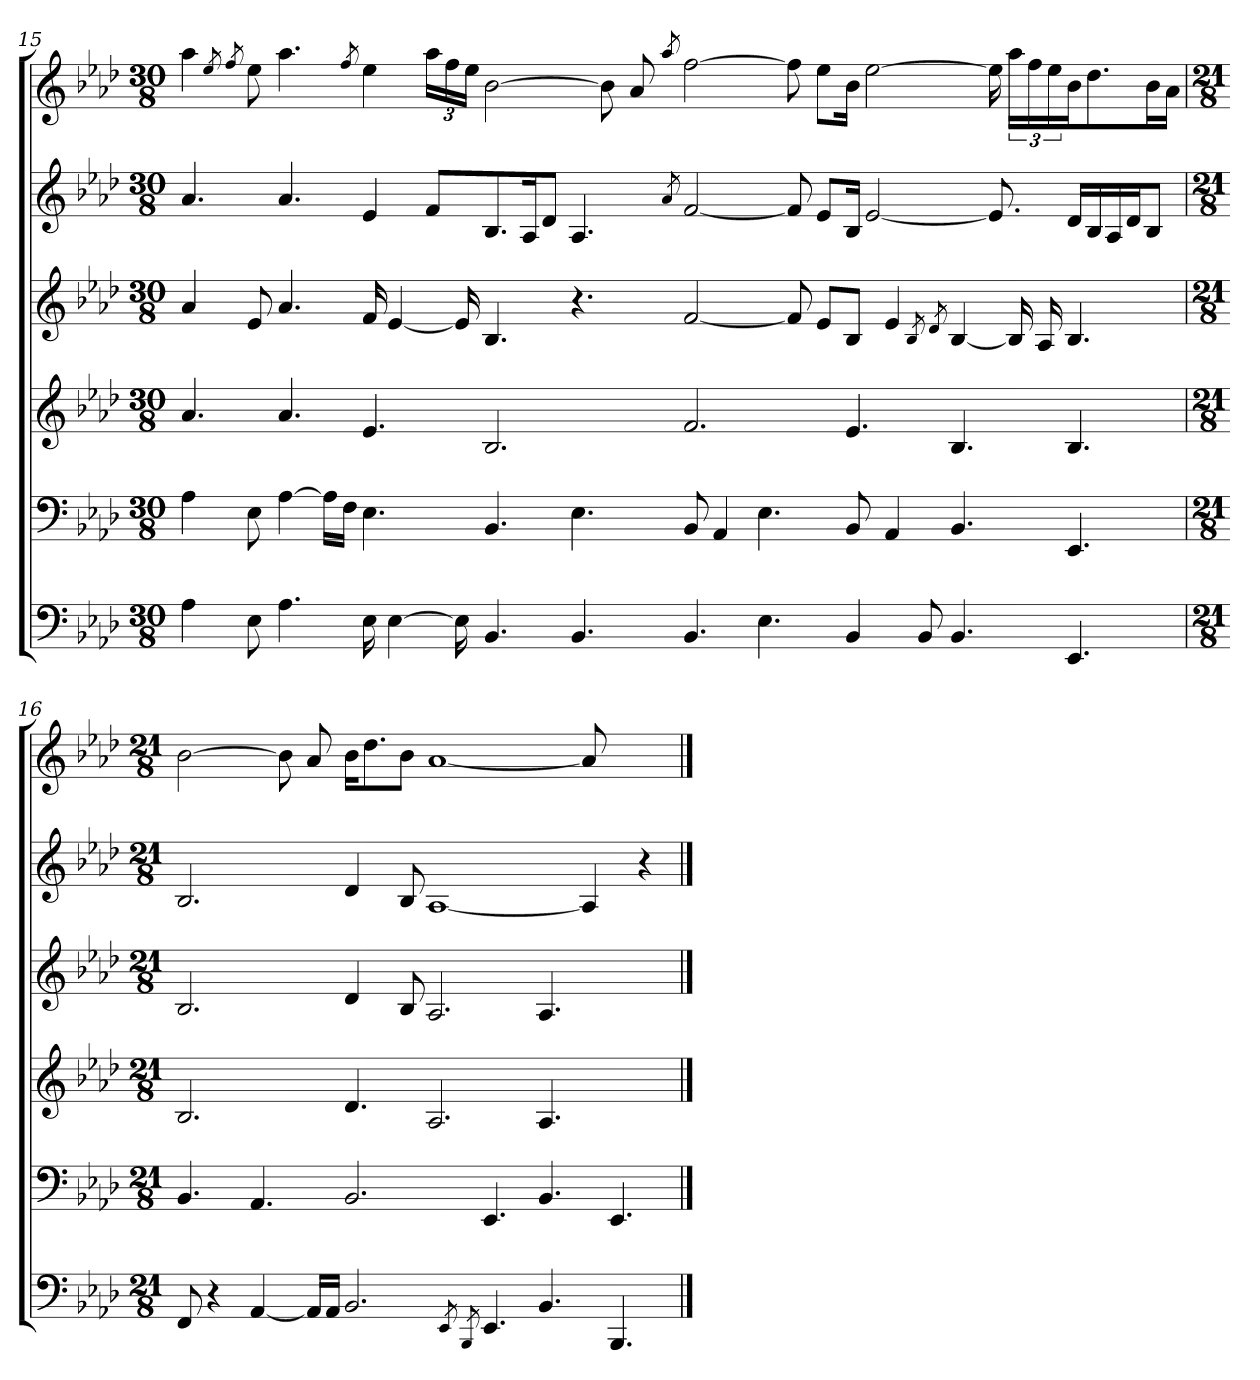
**kern	**kern	**kern	**kern	**kern	**kern
*part6	*part5	*part4	*part3	*part2	*part1
*staff6	*staff5	*staff4	*staff3	*staff2	*staff1
*clefF4	*clefF4	*clefG2	*clefG2	*clefG2	*clefG2
*k[b-e-a-d-]	*k[b-e-a-d-]	*k[b-e-a-d-]	*k[b-e-a-d-]	*k[b-e-a-d-]	*k[b-e-a-d-]
*M30/8	*M30/8	*M30/8	*M30/8	*M30/8	*M30/8
=15	=15	=15	=15	=15	=15
4A-	4A-	4.a-	4a-	4.a-	4aa-
.	.	.	.	.	8qee-
.	.	.	.	.	8qff
8E-	8E-	.	8e-	.	8ee-
4.A-	[4A-	4.a-	4.a-	4.a-	4.aa-
.	16A-\LL]	.	.	.	.
.	16F\JJ	.	.	.	.
.	.	.	.	.	8qff
16E-	4.E-	4.e-	16f	4e-	4ee-
[4E-	.	.	[4e-	.	.
.	.	.	.	8f/L	24aa-\LL
.	.	.	.	.	24ff\
16E-]	.	.	16e-]	.	.
.	.	.	.	.	24ee-\JJ
4.BB-	4.BB-	2.B-	4.B-	8.B-/	[2b-
.	.	.	.	16A-/K	.
.	.	.	.	8d-/J	.
4.BB-	4.E-	.	4.r	4.A-	.
.	.	.	.	.	8b-]
.	.	.	.	.	8a-
.	.	.	.	8qa-	8qaa-
4.BB-	8BB-	2.f	[2f	[2f	[2ff
.	4AA-	.	.	.	.
4.E-	4.E-	.	.	.	.
.	.	.	8f]	8f]	8ff]
.	.	.	8e-/L	8e-/L	8ee-\L
4BB-	8BB-	4.e-	8B-/J	16B-/Jk	16b-\Jk
.	.	.	.	[2e-	[2ee-
.	4AA-	.	4e-	.	.
8BB-	.	.	.	.	.
.	.	.	8qB-	.	.
.	.	.	8qd-	.	.
4.BB-	4.BB-	4.B-	[4B-	.	.
.	.	.	.	8.e-]	16ee-]
.	.	.	16B-]	.	24aa-\LL
.	.	.	.	.	24ff\
.	.	.	16A-	.	.
.	.	.	.	.	24ee-\
4.EE-	4.EE-	4.B-	4.B-	16d-/LL	16b-\J
.	.	.	.	16B-/	8.dd-\
.	.	.	.	16A-/	.
.	.	.	.	16d-/J	.
.	.	.	.	8B-/J	16b-\L
.	.	.	.	.	16a-\JJ
=16	=16	=16	=16	=16	=16
*M21/8	*M21/8	*M21/8	*M21/8	*M21/8	*M21/8
8FF	4.BB-	2.B-	2.B-	2.B-	[2b-
4r	.	.	.	.	.
[4AA-	4.AA-	.	.	.	.
.	.	.	.	.	8b-]
16AA-/LL]	.	.	.	.	8a-
16AA-/JJ	.	.	.	.	.
2.BB-	2.BB-	4.d-	4d-	4d-	16b-\KL
.	.	.	.	.	8.dd-\
.	.	.	8B-	8B-	8b-\J
.	.	2.A-	2.A-	[1A-	[1a-
8qEE-	.	.	.	.	.
8qBBB-	.	.	.	.	.
4.EE-	4.EE-	.	.	.	.
4.BB-	4.BB-	4.A-	4.A-	.	.
.	.	.	.	4A-]	8a-]
4.BBB-	4.EE-	4.ryy	4.ryy	.	4.ryy
.	.	.	.	4r	.
==	==	==	==	==	==
*-	*-	*-	*-	*-	*-
